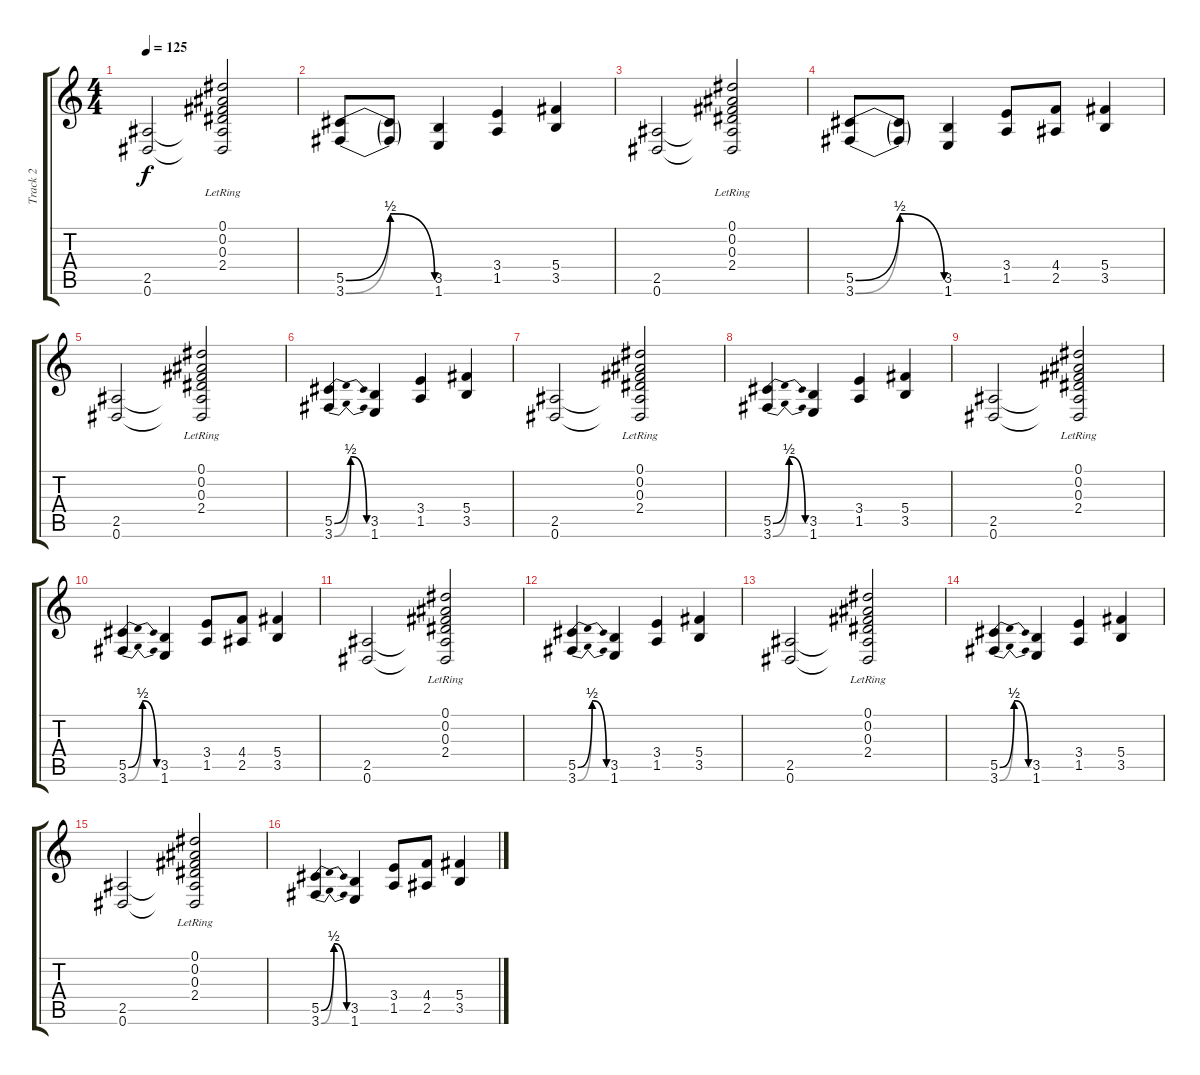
\track ("Track 2" "Track 2") {instrument overdrivenguitar}
\staff {score tabs}
\tuning (Eb4 Bb3 Gb3 Db3 Ab2 Eb2) {hide}
\ts (4 4)
\tempo 125
\clef g2
\ks c
(2.5 0.6).2{dy f} (0.1{lr} 0.2{lr} 0.3{lr} 2.4{lr} 2.5{t} 0.6{t}).2 |
(5.5{be (bendrelease 0 0 30 2 30 2 60 0)} 3.6{be (bendrelease 0 0 30 2 30 2 60 0)}).8 (5.5{t} 3.6{t}).8 (3.5 1.6).4 (3.4 1.5).4 (5.4 3.5).4 |
(2.5 0.6).2 (0.1{lr} 0.2{lr} 0.3{lr} 2.4{lr} 2.5{t} 0.6{t}).2 |
(5.5{be (bendrelease 0 0 30 2 30 2 60 0)} 3.6{be (bendrelease 0 0 30 2 30 2 60 0)}).8 (5.5{t} 3.6{t}).8 (3.5 1.6).4 (3.4 1.5).8 (4.4 2.5).8 (5.4 3.5).4 |
(2.5 0.6).2 (0.1{lr} 0.2{lr} 0.3{lr} 2.4{lr} 2.5{t} 0.6{t}).2 |
(5.5{be (bendrelease 0 0 15 2 30 2 60 0)} 3.6{be (bendrelease 0 0 14 2 30 2 60 0)}).4 (3.5 1.6).4 (3.4 1.5).4 (5.4 3.5).4 |
(2.5 0.6).2 (0.1{lr} 0.2{lr} 0.3{lr} 2.4{lr} 2.5{t} 0.6{t}).2 |
(5.5{be (bendrelease 0 0 15 2 30 2 60 0)} 3.6{be (bendrelease 0 0 14 2 30 2 60 0)}).4 (3.5 1.6).4 (3.4 1.5).4 (5.4 3.5).4 |
(2.5 0.6).2 (0.1{lr} 0.2{lr} 0.3{lr} 2.4{lr} 2.5{t} 0.6{t}).2 |
(5.5{be (bendrelease 0 0 15 2 30 2 60 0)} 3.6{be (bendrelease 0 0 14 2 30 2 60 0)}).4 (3.5 1.6).4 (3.4 1.5).8 (4.4 2.5).8 (5.4 3.5).4 |
(2.5 0.6).2 (0.1{lr} 0.2{lr} 0.3{lr} 2.4{lr} 2.5{t} 0.6{t}).2 |
(5.5{be (bendrelease 0 0 15 2 30 2 60 0)} 3.6{be (bendrelease 0 0 14 2 30 2 60 0)}).4 (3.5 1.6).4 (3.4 1.5).4 (5.4 3.5).4 |
(2.5 0.6).2 (0.1{lr} 0.2{lr} 0.3{lr} 2.4{lr} 2.5{t} 0.6{t}).2 |
(5.5{be (bendrelease 0 0 15 2 30 2 60 0)} 3.6{be (bendrelease 0 0 14 2 30 2 60 0)}).4 (3.5 1.6).4 (3.4 1.5).4 (5.4 3.5).4 |
(2.5 0.6).2 (0.1{lr} 0.2{lr} 0.3{lr} 2.4{lr} 2.5{t} 0.6{t}).2 |
(5.5{be (bendrelease 0 0 15 2 30 2 60 0)} 3.6{be (bendrelease 0 0 14 2 30 2 60 0)}).4 (3.5 1.6).4 (3.4 1.5).8 (4.4 2.5).8 (5.4 3.5).4
